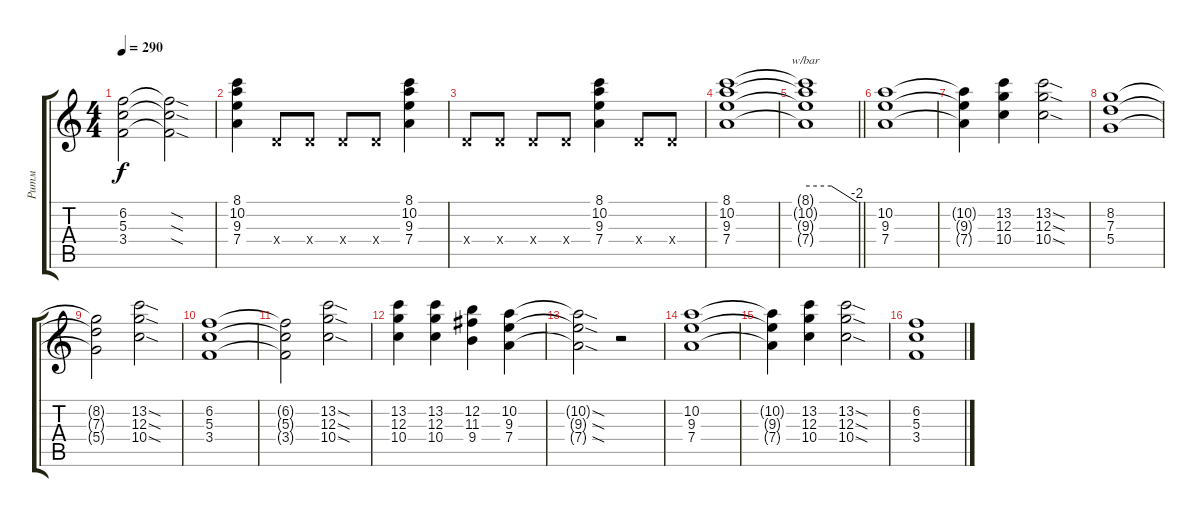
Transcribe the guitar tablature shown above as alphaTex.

\track ("Ритм" "Ритм") {instrument distortionguitar}
\staff {score tabs}
\tuning (E4 B3 G3 D3 A2 E2) {hide}
\ts (4 4)
\tempo 290
\clef g2
\ks c
(6.2{t} 5.3{t} 3.4{t}).2{dy f} (6.2{sod t} 5.3{sod t} 3.4{sod t}).2 |
(8.1 10.2 9.3 7.4).4 0.4{x}.8 0.4{x}.8 0.4{x}.8 0.4{x}.8 (8.1 10.2 9.3 7.4).4 |
0.4{x}.8 0.4{x}.8 0.4{x}.8 0.4{x}.8 (8.1 10.2 9.3 7.4).4 0.4{x}.8 0.4{x}.8 |
(8.1 10.2 9.3 7.4).1 |
\barLineRight lightlight
(8.1{t} 10.2{t} 9.3{t} 7.4{t}).1{tbe (custom default 0 0 30 0 60 -8)} |
(10.2 9.3 7.4).1 |
(10.2{t} 9.3{t} 7.4{t}).4 (13.2 12.3 10.4).4 (13.2{sod} 12.3{sod} 10.4{sod}).2 |
(8.2 7.3 5.4).1 |
(8.2{t} 7.3{t} 5.4{t}).2 (13.2{sod} 12.3{sod} 10.4{sod}).2 |
(6.2 5.3 3.4).1 |
(6.2{t} 5.3{t} 3.4{t}).2 (13.2{sod} 12.3{sod} 10.4{sod}).2 |
(13.2 12.3 10.4).4 (13.2 12.3 10.4).4 (12.2 11.3 9.4).4 (10.2 9.3 7.4).4 |
(10.2{sod t} 9.3{sod t} 7.4{sod t}).2 r.2 |
(10.2 9.3 7.4).1 |
(10.2{t} 9.3{t} 7.4{t}).4 (13.2 12.3 10.4).4 (13.2{sod} 12.3{sod} 10.4{sod}).2 |
(6.2 5.3 3.4).1
